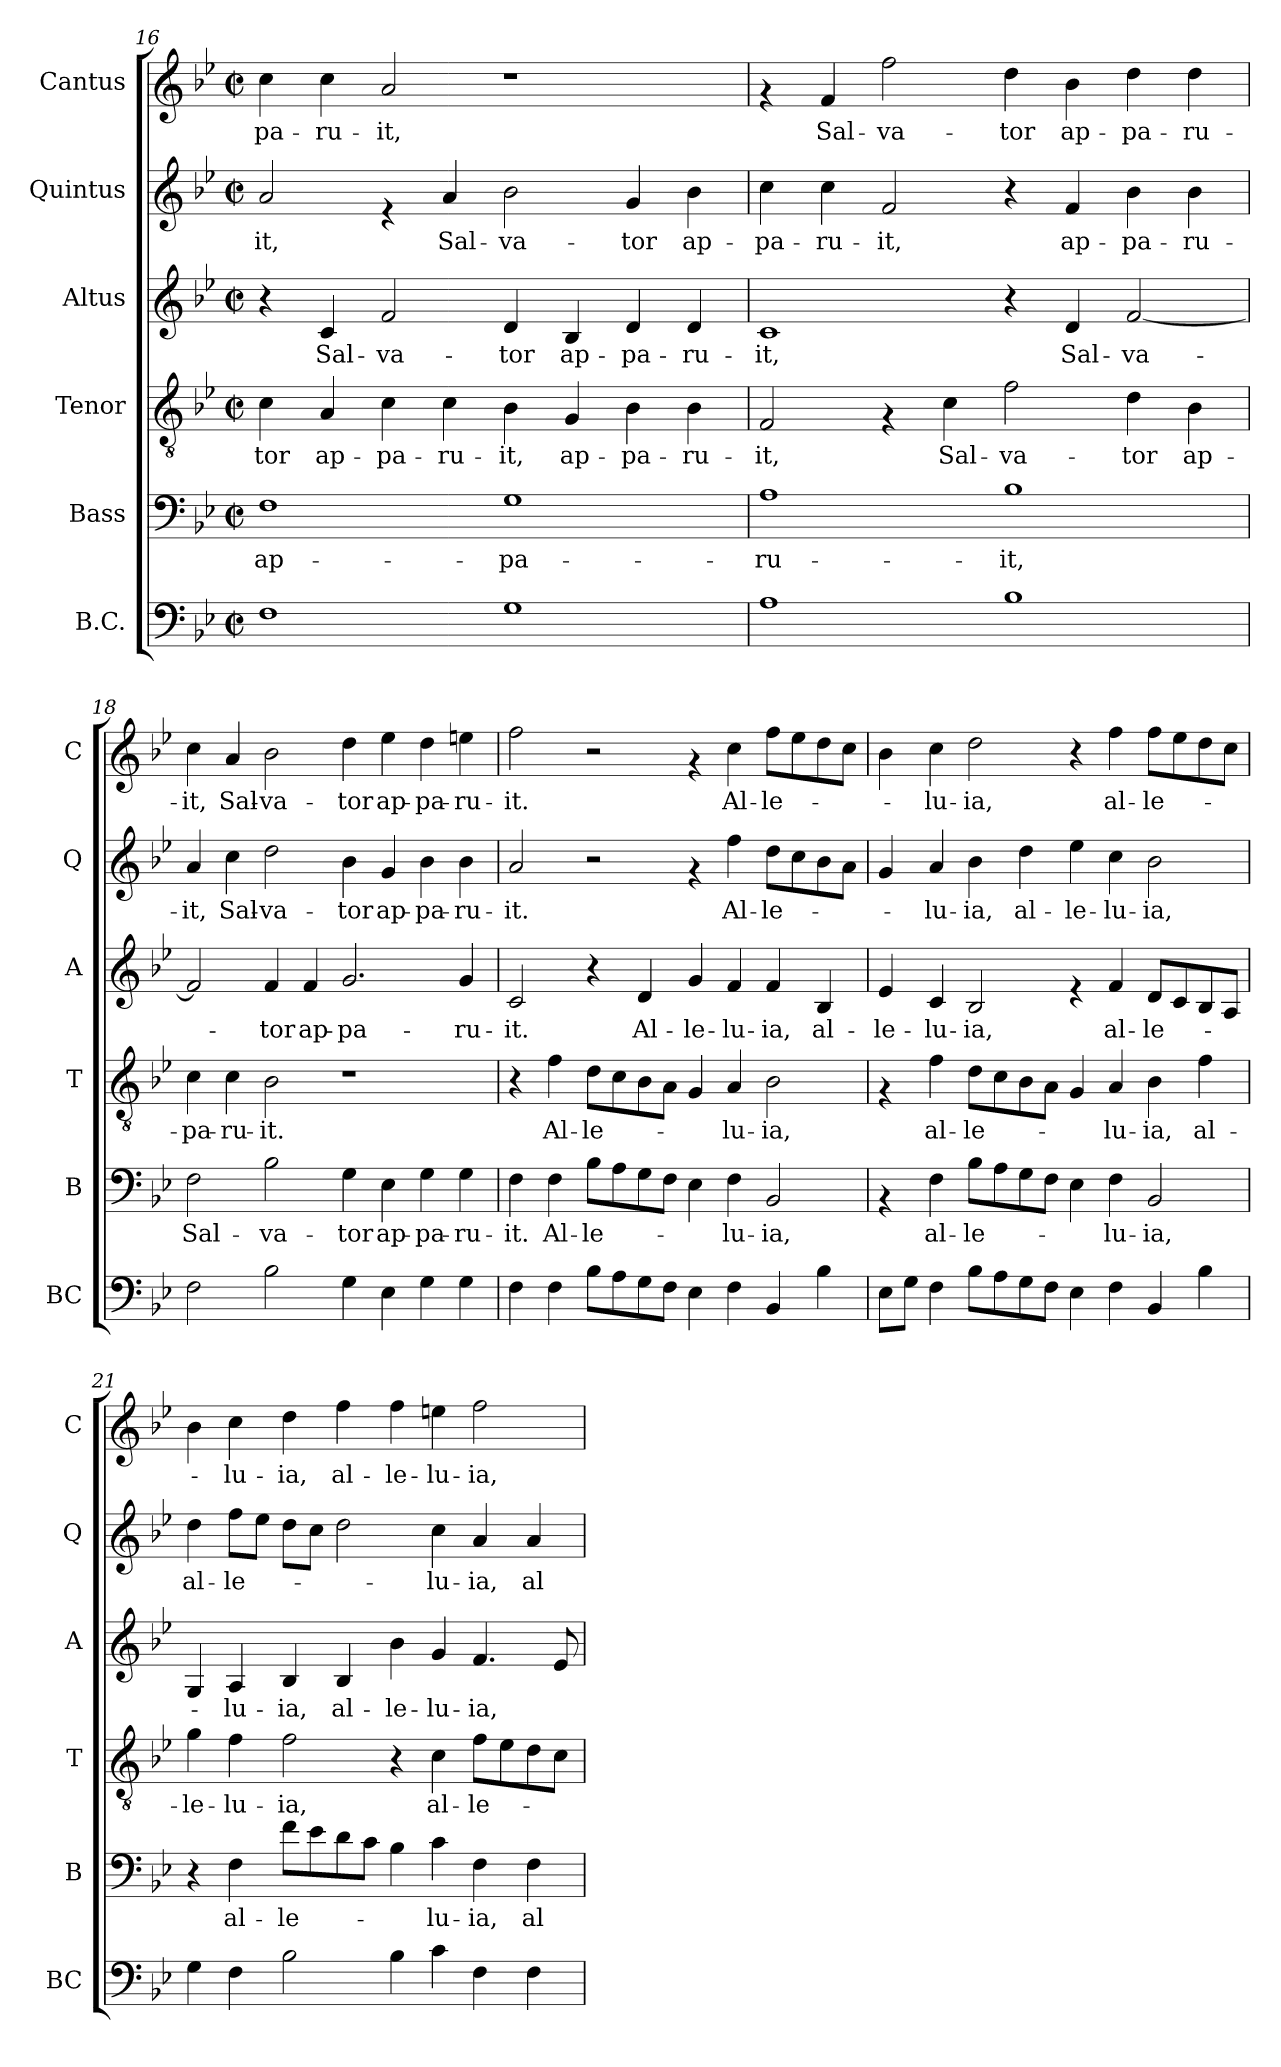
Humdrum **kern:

**kern	**kern	**text	**kern	**text	**kern	**text	**kern	**text	**kern	**text
*part6	*part5	*part5	*part4	*part4	*part3	*part3	*part2	*part2	*part1	*part1
*staff6	*staff5	*staff5	*staff4	*staff4	*staff3	*staff3	*staff2	*staff2	*staff1	*staff1
*I"B.C.	*I"Bass	*	*I"Tenor	*	*I"Altus	*	*I"Quintus	*	*I"Cantus	*
*I'BC	*I'B	*	*I'T	*	*I'A	*	*I'Q	*	*I'C	*
*clefF4	*clefF4	*	*clefGv2	*	*clefG2	*	*clefG2	*	*clefG2	*
*k[b-e-]	*k[b-e-]	*	*k[b-e-]	*	*k[b-e-]	*	*k[b-e-]	*	*k[b-e-]	*
*B-:	*B-:	*	*B-:	*	*B-:	*	*B-:	*	*B-:	*
*M2/2	*M2/2	*	*M2/2	*	*M2/2	*	*M2/2	*	*M2/2	*
*met(c|)	*met(c|)	*	*met(c|)	*	*met(c|)	*	*met(c|)	*	*met(c|)	*
=16	=16	=16	=16	=16	=16	=16	=16	=16	=16	=16
!	!	!LO:LY:b	!	!LO:LY:b	!	!	!	!LO:LY:b	!	!LO:LY:b
1F	1F	ap-	4c\	-tor	4ra	.	2a/	-it,	4cc\	-pa-
!	!	!	!	!LO:LY:b	!	!LO:LY:b	!	!	!	!LO:LY:b
.	.	.	4A/	ap-	4c/	Sal-	.	.	4cc\	-ru-
!	!	!	!	!LO:LY:b	!	!LO:LY:b	!	!	!	!LO:LY:b
.	.	.	4c\	-pa-	2f/	-va-	4re	.	2a/	-it,
!	!	!	!	!LO:LY:b	!	!	!	!LO:LY:b	!	!
.	.	.	4c\	-ru-	.	.	4a/	Sal-	.	.
!	!	!LO:LY:b	!	!LO:LY:b	!	!LO:LY:b	!	!LO:LY:b	!	!
1G	1G	-pa-	4B-\	-it,	4d/	-tor	2b-\	-va-	1r	.
!	!	!	!	!LO:LY:b	!	!LO:LY:b	!	!	!	!
.	.	.	4G/	ap-	4B-/	ap-	.	.	.	.
!	!	!	!	!LO:LY:b	!	!LO:LY:b	!	!LO:LY:b	!	!
.	.	.	4B-\	-pa-	4d/	-pa-	4g/	-tor	.	.
!	!	!	!	!LO:LY:b	!	!LO:LY:b	!	!LO:LY:b	!	!
.	.	.	4B-\	-ru-	4d/	-ru-	4b-\	ap-	.	.
!!LO:LB:g=z
=17	=17	=17	=17	=17	=17	=17	=17	=17	=17	=17
!	!	!LO:LY:b	!	!LO:LY:b	!	!LO:LY:b	!	!LO:LY:b	!	!
1A	1A	-ru-	2F/	-it,	1c	-it,	4cc\	-pa-	4rg	.
!	!	!	!	!	!	!	!	!LO:LY:b	!	!LO:LY:b
.	.	.	.	.	.	.	4cc\	-ru-	4f/	Sal-
!	!	!	!	!	!	!	!	!LO:LY:b	!	!LO:LY:b
.	.	.	4rG	.	.	.	2f/	-it,	2ff\	-va-
!	!	!	!	!LO:LY:b	!	!	!	!	!	!
.	.	.	4c\	Sal-	.	.	.	.	.	.
!	!	!LO:LY:b	!	!LO:LY:b	!	!	!	!	!	!LO:LY:b
1B-	1B-	-it,	2f\	-va-	4ra	.	4ra	.	4dd\	-tor
!	!	!	!	!	!	!LO:LY:b	!	!LO:LY:b	!	!LO:LY:b
.	.	.	.	.	4d/	Sal-	4f/	ap-	4b-\	ap-
!	!	!	!	!LO:LY:b	!	!LO:LY:b	!	!LO:LY:b	!	!LO:LY:b
.	.	.	4d\	-tor	[<2f/	-va-	4b-\	-pa-	4dd\	-pa-
!	!	!	!	!LO:LY:b	!	!	!	!LO:LY:b	!	!LO:LY:b
.	.	.	4B-\	ap-	.	.	4b-\	-ru-	4dd\	-ru-
=18	=18	=18	=18	=18	=18	=18	=18	=18	=18	=18
!	!	!LO:LY:b	!	!LO:LY:b	!	!	!	!LO:LY:b	!	!LO:LY:b
2F\	2F\	Sal-	4c\	-pa-	2f/]	.	4a/	-it,	4cc\	-it,
!	!	!	!	!LO:LY:b	!	!	!	!LO:LY:b	!	!LO:LY:b
.	.	.	4c\	-ru-	.	.	4cc\	Sal-	4a/	Sal-
!	!	!LO:LY:b	!	!LO:LY:b	!	!LO:LY:b	!	!LO:LY:b	!	!LO:LY:b
2B-\	2B-\	-va-	2B-\	-it.	4f/	-tor	2dd\	-va-	2b-\	-va-
!	!	!	!	!	!	!LO:LY:b	!	!	!	!
.	.	.	.	.	4f/	ap-	.	.	.	.
!	!	!LO:LY:b	!	!	!	!LO:LY:b	!	!LO:LY:b	!	!LO:LY:b
4G\	4G\	-tor	1r	.	2.g/	-pa-	4b-\	-tor	4dd\	-tor
!	!	!LO:LY:b	!	!	!	!	!	!LO:LY:b	!	!LO:LY:b
4E-\	4E-\	ap-	.	.	.	.	4g/	ap-	4ee-\	ap-
!	!	!LO:LY:b	!	!	!	!	!	!LO:LY:b	!	!LO:LY:b
4G\	4G\	-pa-	.	.	.	.	4b-\	-pa-	4dd\	-pa-
!	!	!LO:LY:b	!	!	!	!LO:LY:b	!	!LO:LY:b	!	!LO:LY:b
4G\	4G\	-ru-	.	.	4g/	-ru-	4b-\	-ru-	4een\	-ru-
=19	=19	=19	=19	=19	=19	=19	=19	=19	=19	=19
!	!	!LO:LY:b	!	!	!	!LO:LY:b	!	!LO:LY:b	!	!LO:LY:b
4F\	4F\	-it.	4rA	.	2c/	-it.	2a/	-it.	2ff\	-it.
!	!	!LO:LY:b	!	!LO:LY:b	!	!	!	!	!	!
4F\	4F\	Al-	4f\	Al-	.	.	.	.	.	.
!	!	!LO:LY:b	!	!LO:LY:b	!	!	!	!	!	!
8B-\L	8B-\L	-le-	8d\L	-le-	4r	.	2r	.	2r	.
8A\	8A\	.	8c\	.	.	.	.	.	.	.
!	!	!	!	!	!	!LO:LY:b	!	!	!	!
8G\	8G\	.	8B-\	.	4d/	Al-	.	.	.	.
8F\J	8F\J	.	8A\J	.	.	.	.	.	.	.
!	!	!	!	!	!	!LO:LY:b	!	!	!	!
4E-\	4E-\	.	4G/	.	4g/	-le-	4rg	.	4rg	.
!	!	!LO:LY:b	!	!LO:LY:b	!	!LO:LY:b	!	!LO:LY:b	!	!LO:LY:b
4F\	4F\	-lu-	4A/	-lu-	4f/	-lu-	4ff\	Al-	4cc\	Al-
!	!	!LO:LY:b	!	!LO:LY:b	!	!LO:LY:b	!	!LO:LY:b	!	!LO:LY:b
4BB-/	2BB-/	-ia,	2B-\	-ia,	4f/	-ia,	8dd\L	-le-	8ff\L	-le-
.	.	.	.	.	.	.	8cc\	.	8ee-\	.
!	!	!	!	!	!	!LO:LY:b	!	!	!	!
4B-\	.	.	.	.	4B-/	al-	8b-\	.	8dd\	.
.	.	.	.	.	.	.	8a\J	.	8cc\J	.
!!LO:PB:g=z
=20	=20	=20	=20	=20	=20	=20	=20	=20	=20	=20
!	!	!	!	!	!	!LO:LY:b	!	!	!	!
8E-\L	4rBB	.	4rG	.	4e-/	-le-	4g/	.	4b-\	.
8G\J	.	.	.	.	.	.	.	.	.	.
!	!	!LO:LY:b	!	!LO:LY:b	!	!LO:LY:b	!	!LO:LY:b	!	!LO:LY:b
4F\	4F\	al-	4f\	al-	4c/	-lu-	4a/	-lu-	4cc\	-lu-
!	!	!LO:LY:b	!	!LO:LY:b	!	!LO:LY:b	!	!LO:LY:b	!	!LO:LY:b
8B-\L	8B-\L	-le-	8d\L	-le-	2B-/	-ia,	4b-\	-ia,	2dd\	-ia,
8A\	8A\	.	8c\	.	.	.	.	.	.	.
!	!	!	!	!	!	!	!	!LO:LY:b	!	!
8G\	8G\	.	8B-\	.	.	.	4dd\	al-	.	.
8F\J	8F\J	.	8A\J	.	.	.	.	.	.	.
!	!	!	!	!	!	!	!	!LO:LY:b	!	!
4E-\	4E-\	.	4G/	.	4re	.	4ee-\	-le-	4ra	.
!	!	!LO:LY:b	!	!LO:LY:b	!	!LO:LY:b	!	!LO:LY:b	!	!LO:LY:b
4F\	4F\	-lu-	4A/	-lu-	4f/	al-	4cc\	-lu-	4ff\	al-
!	!	!LO:LY:b	!	!LO:LY:b	!	!LO:LY:b	!	!LO:LY:b	!	!LO:LY:b
4BB-/	2BB-/	-ia,	4B-\	-ia,	8d/L	-le-	2b-\	-ia,	8ff\L	-le-
.	.	.	.	.	8c/	.	.	.	8ee-\	.
!	!	!	!	!LO:LY:b	!	!	!	!	!	!
4B-\	.	.	4f\	al-	8B-/	.	.	.	8dd\	.
.	.	.	.	.	8A/J	.	.	.	8cc\J	.
=21	=21	=21	=21	=21	=21	=21	=21	=21	=21	=21
!	!	!	!	!LO:LY:b	!	!	!	!LO:LY:b	!	!
4G\	4rC	.	4g\	-le-	4G/	.	4dd\	al-	4b-\	.
!	!	!LO:LY:b	!	!LO:LY:b	!	!LO:LY:b	!	!LO:LY:b	!	!LO:LY:b
4F\	4F\	al-	4f\	-lu-	4A/	-lu-	8ff\L	-le-	4cc\	-lu-
.	.	.	.	.	.	.	8ee-\J	.	.	.
!	!	!LO:LY:b	!	!LO:LY:b	!	!LO:LY:b	!	!	!	!LO:LY:b
2B-\	8f\L	-le-	2f\	-ia,	4B-/	-ia,	8dd\L	.	4dd\	-ia,
.	8e-\	.	.	.	.	.	8cc\J	.	.	.
!	!	!	!	!	!	!LO:LY:b	!	!	!	!LO:LY:b
.	8d\	.	.	.	4B-/	al-	2dd\	.	4ff\	al-
.	8c\J	.	.	.	.	.	.	.	.	.
!	!	!	!	!	!	!LO:LY:b	!	!	!	!LO:LY:b
4B-\	4B-\	.	4rA	.	4b-\	-le-	.	.	4ff\	-le-
!	!	!LO:LY:b	!	!LO:LY:b	!	!LO:LY:b	!	!LO:LY:b	!	!LO:LY:b
4c\	4c\	-lu-	4c\	al-	4g/	-lu-	4cc\	-lu-	4een\	-lu-
!	!	!LO:LY:b	!	!LO:LY:b	!	!LO:LY:b	!	!LO:LY:b	!	!LO:LY:b
4F\	4F\	-ia,	8f\L	-le-	4.f/	-ia,	4a/	-ia,	2ff\	-ia,
.	.	.	8e-\	.	.	.	.	.	.	.
!	!	!LO:LY:b	!	!	!	!	!	!LO:LY:b	!	!
4F\	4F\	al-	8d\	.	.	.	4a/	al-	.	.
.	.	.	8c\J	.	8e-/	.	.	.	.	.
=	=	=	=	=	=	=	=	=	=	=
*-	*-	*-	*-	*-	*-	*-	*-	*-	*-	*-
